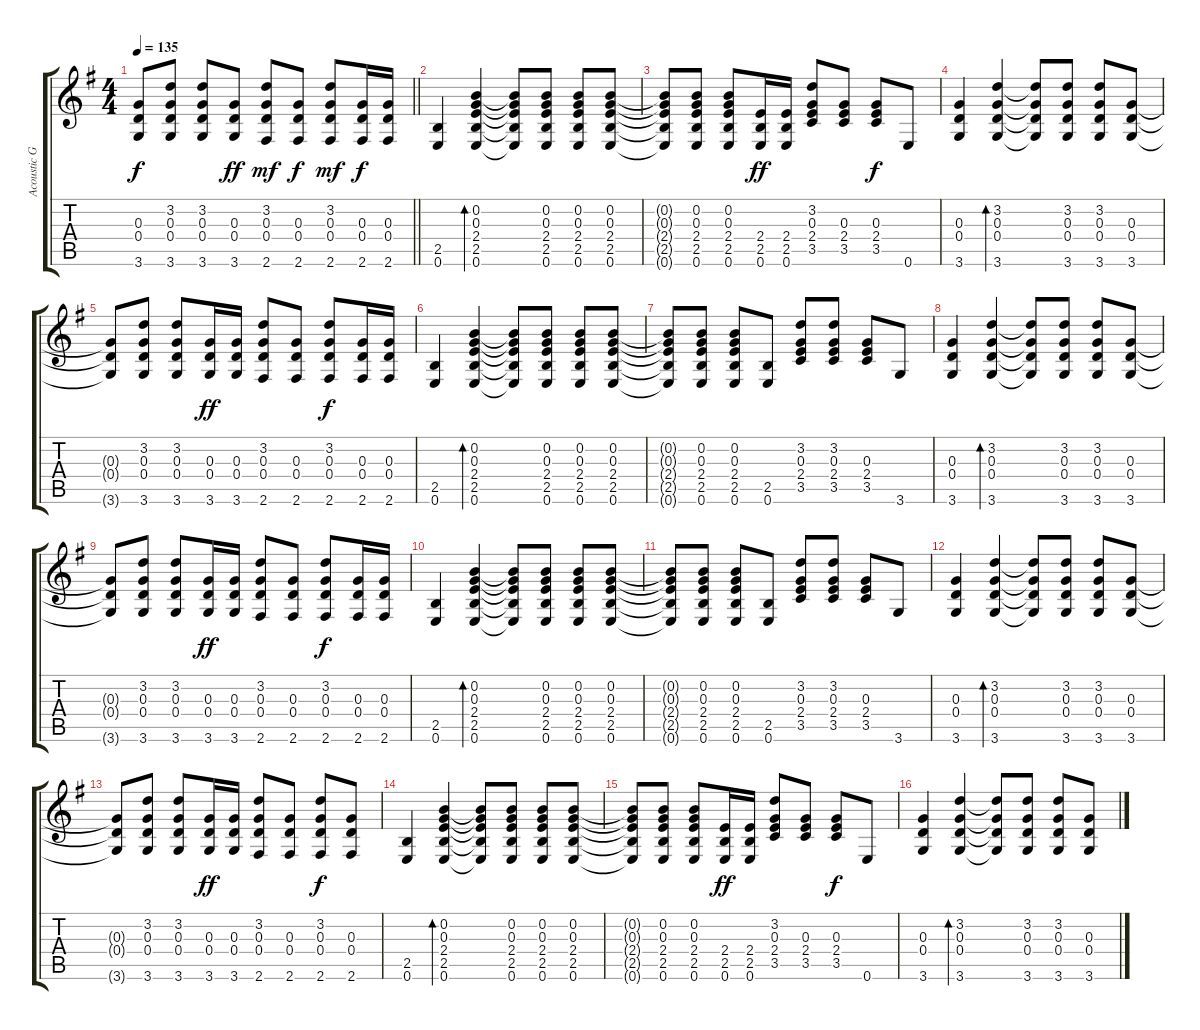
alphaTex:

\track ("Acoustic Guitar" "Acoustic G") {instrument acousticguitarnylon}
\staff {score tabs}
\tuning (E4 B3 G3 D3 A2 E2) {hide}
\ts (4 4)
\tempo 135
\clef g2
\barLineRight lightlight
\ks g
(0.3{t} 0.4{t} 3.6{t}).8{dy f} (3.2 0.3 0.4 3.6).8 (3.2 0.3 0.4 3.6).8 (0.3 0.4 3.6).8{dy ff} (3.2 0.3 0.4 2.6).8{dy mf} (0.3 0.4 2.6).8{dy f} (3.2 0.3 0.4 2.6).8{dy mf} (0.3 0.4 2.6).16{dy f} (0.3 0.4 2.6).16 |
(2.5 0.6).4 (0.2 0.3 2.4 2.5 0.6).4{bd 120} (0.2{t} 0.3{t} 2.4{t} 2.5{t} 0.6{t}).8 (0.2 0.3 2.4 2.5 0.6).8 (0.2 0.3 2.4 2.5 0.6).8 (0.2 0.3 2.4 2.5 0.6).8 |
(0.2{t} 0.3{t} 2.4{t} 2.5{t} 0.6{t}).8 (0.2 0.3 2.4 2.5 0.6).8 (0.2 0.3 2.4 2.5 0.6).8 (2.4 2.5 0.6).16{dy ff} (2.4 2.5 0.6).16 (3.2 0.3 2.4 3.5).8 (0.3 2.4 3.5).8 (0.3 2.4 3.5).8{dy f} 0.6.8 |
(0.3 0.4 3.6).4 (3.2 0.3 0.4 3.6).4{bd 120} (3.2{t} 0.3{t} 0.4{t} 3.6{t}).8 (3.2 0.3 0.4 3.6).8 (3.2 0.3 0.4 3.6).8 (0.3 0.4 3.6).8 |
(0.3{t} 0.4{t} 3.6{t}).8 (3.2 0.3 0.4 3.6).8 (3.2 0.3 0.4 3.6).8 (0.3 0.4 3.6).16{dy ff} (0.3 0.4 3.6).16 (3.2 0.3 0.4 2.6).8 (0.3 0.4 2.6).8 (3.2 0.3 0.4 2.6).8{dy f} (0.3 0.4 2.6).16 (0.3 0.4 2.6).16 |
(2.5 0.6).4 (0.2 0.3 2.4 2.5 0.6).4{bd 120} (0.2{t} 0.3{t} 2.4{t} 2.5{t} 0.6{t}).8 (0.2 0.3 2.4 2.5 0.6).8 (0.2 0.3 2.4 2.5 0.6).8 (0.2 0.3 2.4 2.5 0.6).8 |
(0.2{t} 0.3{t} 2.4{t} 2.5{t} 0.6{t}).8 (0.2 0.3 2.4 2.5 0.6).8 (0.2 0.3 2.4 2.5 0.6).8 (2.5 0.6).8 (3.2 0.3 2.4 3.5).8 (3.2 0.3 2.4 3.5).8 (0.3 2.4 3.5).8 3.6.8 |
(0.3 0.4 3.6).4 (3.2 0.3 0.4 3.6).4{bd 120} (3.2{t} 0.3{t} 0.4{t} 3.6{t}).8 (3.2 0.3 0.4 3.6).8 (3.2 0.3 0.4 3.6).8 (0.3 0.4 3.6).8 |
(0.3{t} 0.4{t} 3.6{t}).8 (3.2 0.3 0.4 3.6).8 (3.2 0.3 0.4 3.6).8 (0.3 0.4 3.6).16{dy ff} (0.3 0.4 3.6).16 (3.2 0.3 0.4 2.6).8 (0.3 0.4 2.6).8 (3.2 0.3 0.4 2.6).8{dy f} (0.3 0.4 2.6).16 (0.3 0.4 2.6).16 |
(2.5 0.6).4 (0.2 0.3 2.4 2.5 0.6).4{bd 120} (0.2{t} 0.3{t} 2.4{t} 2.5{t} 0.6{t}).8 (0.2 0.3 2.4 2.5 0.6).8 (0.2 0.3 2.4 2.5 0.6).8 (0.2 0.3 2.4 2.5 0.6).8 |
(0.2{t} 0.3{t} 2.4{t} 2.5{t} 0.6{t}).8 (0.2 0.3 2.4 2.5 0.6).8 (0.2 0.3 2.4 2.5 0.6).8 (2.5 0.6).8 (3.2 0.3 2.4 3.5).8 (3.2 0.3 2.4 3.5).8 (0.3 2.4 3.5).8 3.6.8 |
(0.3 0.4 3.6).4 (3.2 0.3 0.4 3.6).4{bd 120} (3.2{t} 0.3{t} 0.4{t} 3.6{t}).8 (3.2 0.3 0.4 3.6).8 (3.2 0.3 0.4 3.6).8 (0.3 0.4 3.6).8 |
(0.3{t} 0.4{t} 3.6{t}).8 (3.2 0.3 0.4 3.6).8 (3.2 0.3 0.4 3.6).8 (0.3 0.4 3.6).16{dy ff} (0.3 0.4 3.6).16 (3.2 0.3 0.4 2.6).8 (0.3 0.4 2.6).8 (3.2 0.3 0.4 2.6).8{dy f} (0.3 0.4 2.6).8 |
(2.5 0.6).4 (0.2 0.3 2.4 2.5 0.6).4{bd 120} (0.2{t} 0.3{t} 2.4{t} 2.5{t} 0.6{t}).8 (0.2 0.3 2.4 2.5 0.6).8 (0.2 0.3 2.4 2.5 0.6).8 (0.2 0.3 2.4 2.5 0.6).8 |
(0.2{t} 0.3{t} 2.4{t} 2.5{t} 0.6{t}).8 (0.2 0.3 2.4 2.5 0.6).8 (0.2 0.3 2.4 2.5 0.6).8 (2.4 2.5 0.6).16{dy ff} (2.4 2.5 0.6).16 (3.2 0.3 2.4 3.5).8 (0.3 2.4 3.5).8 (0.3 2.4 3.5).8{dy f} 0.6.8 |
(0.3 0.4 3.6).4 (3.2 0.3 0.4 3.6).4{bd 120} (3.2{t} 0.3{t} 0.4{t} 3.6{t}).8 (3.2 0.3 0.4 3.6).8 (3.2 0.3 0.4 3.6).8 (0.3 0.4 3.6).8
